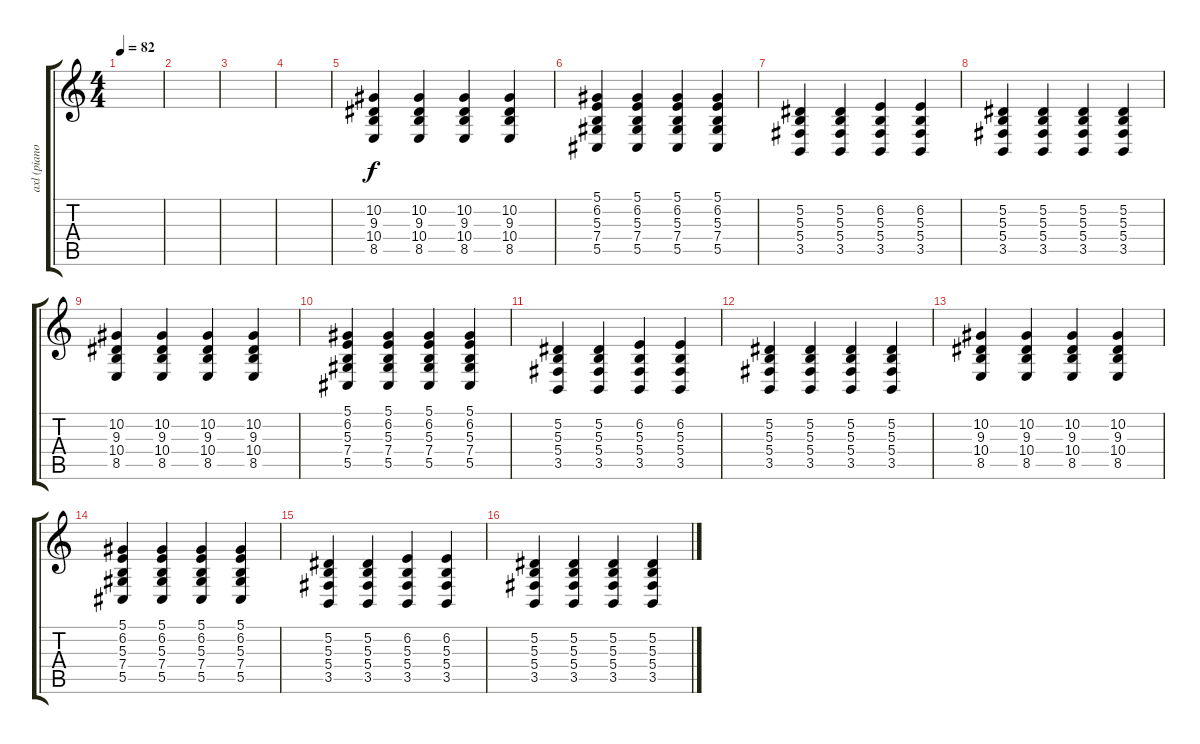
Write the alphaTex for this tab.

\track ("axl (piano)" "axl (piano") {instrument acousticgrandpiano}
\staff {score tabs}
\tuning (Eb4 Bb3 Gb3 Db3 Ab2 Eb2) {hide}
\ts (4 4)
\tempo 82
\clef g2
\ks c
|
|
|
|
(10.2 9.3 10.4 8.5).4 (10.2 9.3 10.4 8.5).4 (10.2 9.3 10.4 8.5).4 (10.2 9.3 10.4 8.5).4 |
(5.1 6.2 5.3 7.4 5.5).4 (5.1 6.2 5.3 7.4 5.5).4 (5.1 6.2 5.3 7.4 5.5).4 (5.1 6.2 5.3 7.4 5.5).4 |
(5.2 5.3 5.4 3.5).4 (5.2 5.3 5.4 3.5).4 (6.2 5.3 5.4 3.5).4 (6.2 5.3 5.4 3.5).4 |
(5.2 5.3 5.4 3.5).4 (5.2 5.3 5.4 3.5).4 (5.2 5.3 5.4 3.5).4 (5.2 5.3 5.4 3.5).4 |
(10.2 9.3 10.4 8.5).4 (10.2 9.3 10.4 8.5).4 (10.2 9.3 10.4 8.5).4 (10.2 9.3 10.4 8.5).4 |
(5.1 6.2 5.3 7.4 5.5).4 (5.1 6.2 5.3 7.4 5.5).4 (5.1 6.2 5.3 7.4 5.5).4 (5.1 6.2 5.3 7.4 5.5).4 |
(5.2 5.3 5.4 3.5).4 (5.2 5.3 5.4 3.5).4 (6.2 5.3 5.4 3.5).4 (6.2 5.3 5.4 3.5).4 |
(5.2 5.3 5.4 3.5).4 (5.2 5.3 5.4 3.5).4 (5.2 5.3 5.4 3.5).4 (5.2 5.3 5.4 3.5).4 |
(10.2 9.3 10.4 8.5).4 (10.2 9.3 10.4 8.5).4 (10.2 9.3 10.4 8.5).4 (10.2 9.3 10.4 8.5).4 |
(5.1 6.2 5.3 7.4 5.5).4 (5.1 6.2 5.3 7.4 5.5).4 (5.1 6.2 5.3 7.4 5.5).4 (5.1 6.2 5.3 7.4 5.5).4 |
(5.2 5.3 5.4 3.5).4 (5.2 5.3 5.4 3.5).4 (6.2 5.3 5.4 3.5).4 (6.2 5.3 5.4 3.5).4 |
(5.2 5.3 5.4 3.5).4 (5.2 5.3 5.4 3.5).4 (5.2 5.3 5.4 3.5).4 (5.2 5.3 5.4 3.5).4
